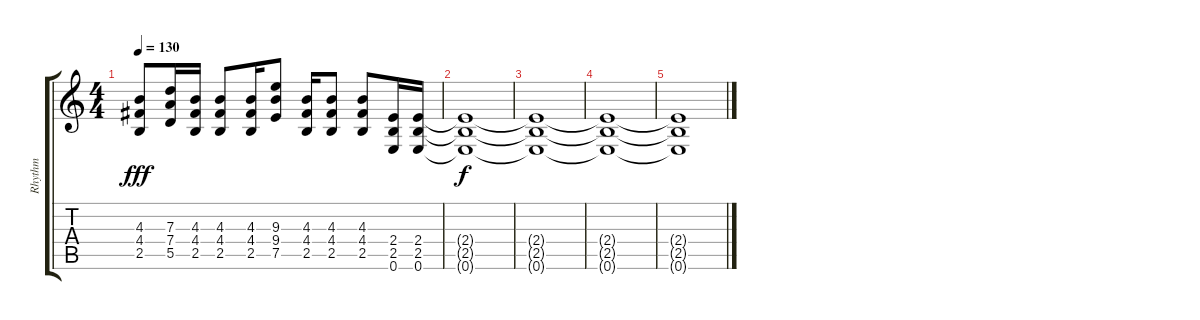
\track ("Rhythm" "Rhythm") {instrument distortionguitar}
\staff {score tabs}
\tuning (E4 B3 G3 D3 A2 E2) {hide}
\ts (4 4)
\tempo 130
\clef g2
\ks c
(4.3 4.4 2.5).8{dy fff} (7.3 7.4 5.5).16 (4.3 4.4 2.5).16 (4.3 4.4 2.5).8 (4.3 4.4 2.5).16 (9.3 9.4 7.5).8 (4.3 4.4 2.5).16 (4.3 4.4 2.5).8 (4.3 4.4 2.5).8 (2.4 2.5 0.6).16 (2.4 2.5 0.6).16 |
(2.4{t} 2.5{t} 0.6{t}).1{dy f} |
(2.4{t} 2.5{t} 0.6{t}).1 |
(2.4{t} 2.5{t} 0.6{t}).1 |
(2.4{t} 2.5{t} 0.6{t}).1
